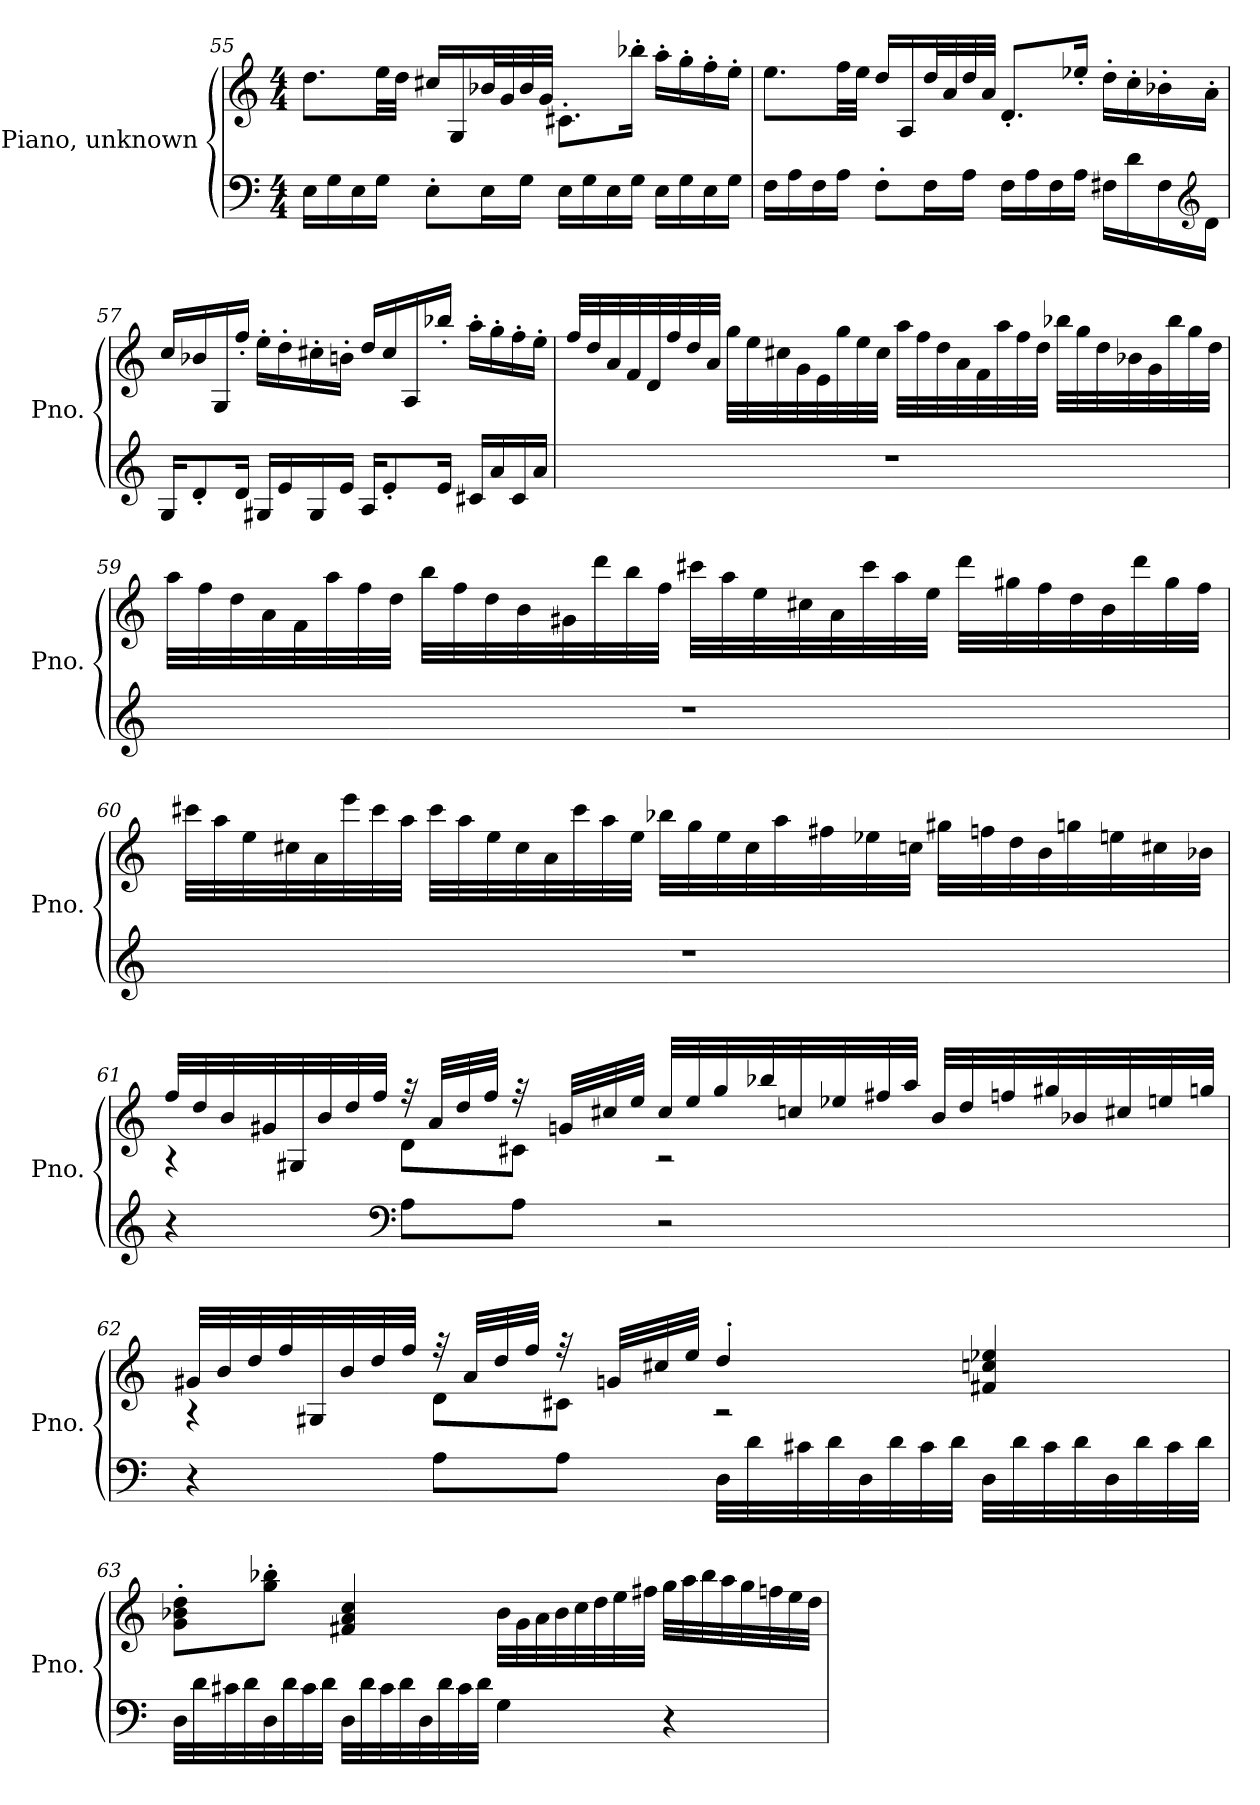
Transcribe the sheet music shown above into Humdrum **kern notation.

**kern	**kern
*part1	*part1
*staff2	*staff1
*I"Piano, unknown	*
*I'Pno.	*
!!LO:LB:g=z
*clefF4	*clefG2
*k[]	*k[]
*M4/4	*M4/4
=55	=55
16E\LL	8.dd\L
16G\	.
16E\	.
16G\JJ	32ee\LL
.	32dd\JJJ
8E'\L	16cc#X/LL
.	16G/
16E\L	32b-X/L
.	32g/
16G\JJ	32b-/
.	32g/JJJ
16E\LL	8.c#X'\L
16G\	.
16E\	.
16G\JJ	16bb-X'\Jk
16E\LL	16aa'\LL
16G\	16gg'\
16E\	16ff'\
16G\JJ	16ee'\JJ
=56	=56
16F\LL	8.ee\L
16A\	.
16F\	.
16A\JJ	32ff\LL
.	32ee\JJJ
8F'\L	16dd/LL
.	16A/
16F\L	32dd/L
.	32a/
16A\JJ	32dd/
.	32a/JJJ
16F\LL	8.d'/L
16A\	.
16F\	.
16A\JJ	16ee-X'/Jk
16F#X\LL	16dd'\LL
16d\	16cc'\
16F#\	16b-X'\
*clefG2	*
16d\JJ	16a'\JJ
!!LO:LB:g=z
=57	=57
16G/KL	16cc/LL
8d'/	16b-X/
.	16G/
16d/Jk	16ff'/JJ
16G#X/LL	16ee'\LL
16e/	16dd'\
16G#/	16cc#X'\
16e/JJ	16bn'\JJ
16A/KL	16dd/LL
8e'/	16cc#/
.	16A/
16e/Jk	16bb-X'/JJ
16c#X/LL	16aa'\LL
16a/	16gg'\
16c#/	16ff'\
16a/JJ	16ee'\JJ
!!LO:PB:g=z
=58	=58
1r	32ff/LLL
.	32dd/
.	32a/
.	32f/
.	32d/
.	32ff/
.	32dd/
.	32a/JJJ
.	32gg\LLL
.	32ee\
.	32cc#X\
.	32g\
.	32e\
.	32gg\
.	32ee\
.	32cc#\JJJ
.	32aa\LLL
.	32ff\
.	32dd\
.	32a\
.	32f\
.	32aa\
.	32ff\
.	32dd\JJJ
.	32bb-X\LLL
.	32gg\
.	32dd\
.	32b-X\
.	32g\
.	32bb-\
.	32gg\
.	32dd\JJJ
!!LO:LB:g=z
=59	=59
1r	32aa\LLL
.	32ff\
.	32dd\
.	32a\
.	32f\
.	32aa\
.	32ff\
.	32dd\JJJ
.	32bb\LLL
.	32ff\
.	32dd\
.	32b\
.	32g#X\
.	32ddd\
.	32bb\
.	32ff\JJJ
.	32ccc#X\LLL
.	32aa\
.	32ee\
.	32cc#X\
.	32a\
.	32ccc#\
.	32aa\
.	32ee\JJJ
.	32ddd\LLL
.	32gg#X\
.	32ff\
.	32dd\
.	32b\
.	32ddd\
.	32gg#\
.	32ff\JJJ
!!LO:LB:g=z
=60	=60
1r	32ccc#X\LLL
.	32aa\
.	32ee\
.	32cc#X\
.	32a\
.	32eee\
.	32ccc#\
.	32aa\JJJ
.	32ccc#\LLL
.	32aa\
.	32ee\
.	32cc#\
.	32a\
.	32ccc#\
.	32aa\
.	32ee\JJJ
.	32bb-X\LLL
.	32gg\
.	32ee\
.	32cc#\
.	32aa\
.	32ff#X\
.	32ee-X\
.	32ccn\JJJ
.	32gg#X\LLL
.	32ffn\
.	32dd\
.	32b\
.	32ggn\
.	32een\
.	32cc#X\
.	32b-X\JJJ
!!LO:LB:g=z
=61	=61
*	*^
4r	32ff/LLL	4r
.	32dd/	.
.	32b/	.
.	32g#X/	.
.	32G#X/	.
.	32b/	.
.	32dd/	.
.	32ff/JJJ	.
*clefF4	*	*
8A\L	32r	8d\L
.	32a/LLL	.
.	32dd/	.
.	32ff/JJJ	.
8A\J	32r	8c#X\J
.	32gn/LLL	.
.	32cc#X/	.
.	32ee/JJJ	.
2r	32cc#/LLL	2r
.	32ee/	.
.	32gg/	.
.	32bb-X/	.
.	32ccn/	.
.	32ee-X/	.
.	32ff#X/	.
.	32aa/JJJ	.
.	32b/LLL	.
.	32dd/	.
.	32ffn/	.
.	32gg#X/	.
.	32b-X/	.
.	32cc#X/	.
.	32een/	.
.	32ggn/JJJ	.
!!LO:LB:g=z	!!
=62	=62	=62
4r	32g#X/LLL	4r
.	32b/	.
.	32dd/	.
.	32ff/	.
.	32G#X/	.
.	32b/	.
.	32dd/	.
.	32ff/JJJ	.
8A\L	32r	8d\L
.	32a/LLL	.
.	32dd/	.
.	32ff/JJJ	.
8A\J	32r	8c#X\J
.	32gn/LLL	.
.	32cc#X/	.
.	32ee/JJJ	.
32D\LLL	4dd'/	2r
32d\	.	.
32c#X\	.	.
32d\	.	.
32D\	.	.
32d\	.	.
32c#\	.	.
32d\JJJ	.	.
32D\LLL	4f#X/ 4ccn/ 4ee-X/	.
32d\	.	.
32c#\	.	.
32d\	.	.
32D\	.	.
32d\	.	.
32c#\	.	.
32d\JJJ	.	.
*	*v	*v
!!LO:LB:g=z
=63	=63
32D\LLL	8g\' 8b-X\' 8dd\'L
32d\	.
32c#X\	.
32d\	.
32D\	8gg\' 8bb-X\'J
32d\	.
32c#\	.
32d\JJJ	.
32D\LLL	4f#X/ 4a/ 4cc/
32d\	.
32c#\	.
32d\	.
32D\	.
32d\	.
32c#\	.
32d\JJJ	.
4G\	32b-\LLL
.	32g\
.	32a\
.	32b-\
.	32cc\
.	32dd\
.	32ee\
.	32ff#X\JJJ
4r	32gg\LLL
.	32aa\
.	32bb-\
.	32aa\
.	32gg\
.	32ffn\
.	32ee\
.	32dd\JJJ
=	=
*-	*-
